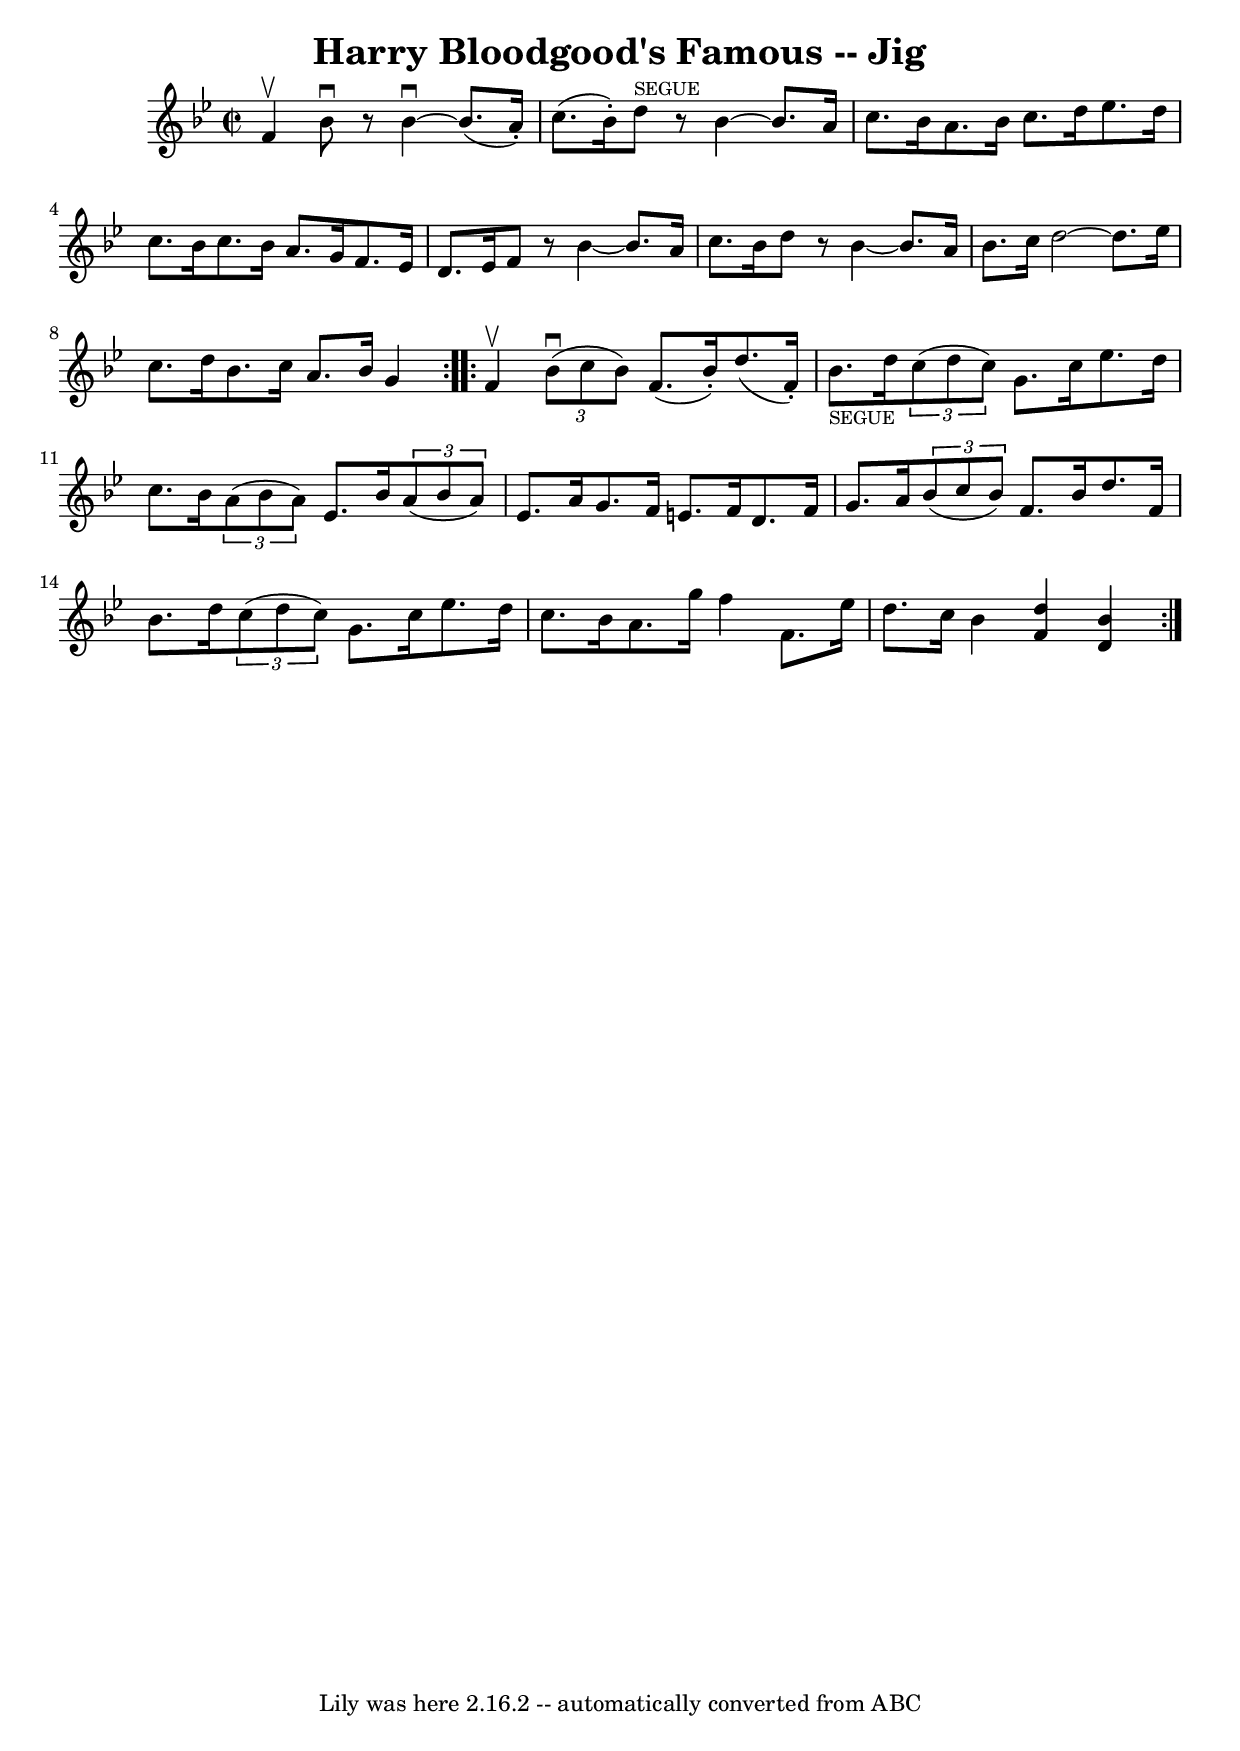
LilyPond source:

\version "2.16.2"
\include "Mammoth.ily"
\header {
  %% book = "Ryan's Mammoth Collection"
  crossRefNumber = "1"
  footnotes = "\\\\118 665"
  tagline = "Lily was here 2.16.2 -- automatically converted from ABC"
  title = "Harry Bloodgood's Famous -- Jig"

}
voicedefault =  {



  \repeat volta 2 {

    \override Staff.TimeSignature #'style = #'C
    \time 2/2      \key bes \major f'4^\upbow  |
    bes'8^\downbow   r8      bes'4^\downbow  ~ bes'8. (a'16-.) c''8. (bes'16-.)    |
         d''8^\segue   r8 bes'4   ~ bes'8. a'16 c''8. bes'16      |
    a'8. bes'16 c''8. d''16 ees''8. d''16 c''8.         bes'16     |
    c''8. bes'16 a'8. g'16 f'8. ees'16         d'8. ees'16     |
    f'8    r8 bes'4   ~ bes'8. a'16 c''8.        bes'16     |
    d''8    r8 bes'4   ~ bes'8. a'16 bes'8. c''16  |
    d''2   ~ d''8. ees''16 c''8. d''16    |
    
    bes'8. c''16 a'8. bes'16 g'4  
  }     
  \repeat volta 2 {     f'4^\upbow   |
    \times 2/3 { bes'8^\downbow(c''8 bes'8) 
	       } f'8. (     bes'16-.) d''8. (f'16-.) bes'8._\segue d''16     |
    
    \times 2/3 { c''8 (d''8 c''8) 
	       } g'8. c''16 ees''8. d''16       c''8. bes'16     |
    \times 2/3 { a'8 (bes'8 a'8) 
	       }   
    ees'8. bes'16    \times 2/3 { a'8 (bes'8 a'8)  				} ees'8. a'16    |
    g'8. f'16 e'8. f'16 d'8. f'16 g'8. a'16     |
    \times 2/3 { bes'8 (c''8 bes'8) 
	       } f'8. bes'16         d''8. f'16 bes'8. d''16     |
    \times 2/3 { c''8 (d''8    
		 c''8)  	       } g'8. c''16 ees''8. d''16 c''8. bes'16     |
         a'8. g''16 f''4 f'8. ees''16 d''8. c''16     |
    
    bes'4  << f'4 d''4   >> << d'4 bes'4   >> 
  }   

}

\score{
  <<

    \context Staff="default"
    {
      \voicedefault 
      
    }

  >>
  \layout {
    
  }
  \midi {
  }

}
